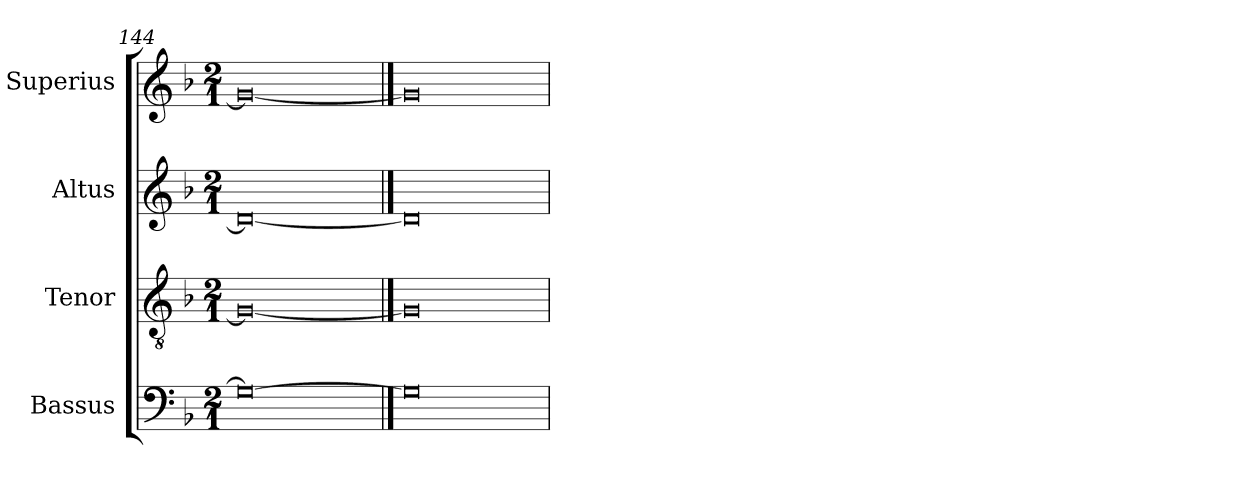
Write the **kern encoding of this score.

**kern	**kern	**kern	**kern
*part4	*part3	*part2	*part1
*staff4	*staff3	*staff2	*staff1
*I"Bassus	*I"Tenor	*I"Altus	*I"Superius
*I'B	*I'T	*I'A	*I'S
*clefF4	*clefGv2	*clefG2	*clefG2
*k[b-]	*k[b-]	*k[b-]	*k[b-]
*F:	*F:	*F:	*F:
*M2/1	*M2/1	*M2/1	*M2/1
=144	=144	=144	=144
0G_	0G_	0d_	0g_
==145	==145	==145	==145
0G]	0G]	0d]	0g]
=	=	=	=
*-	*-	*-	*-
